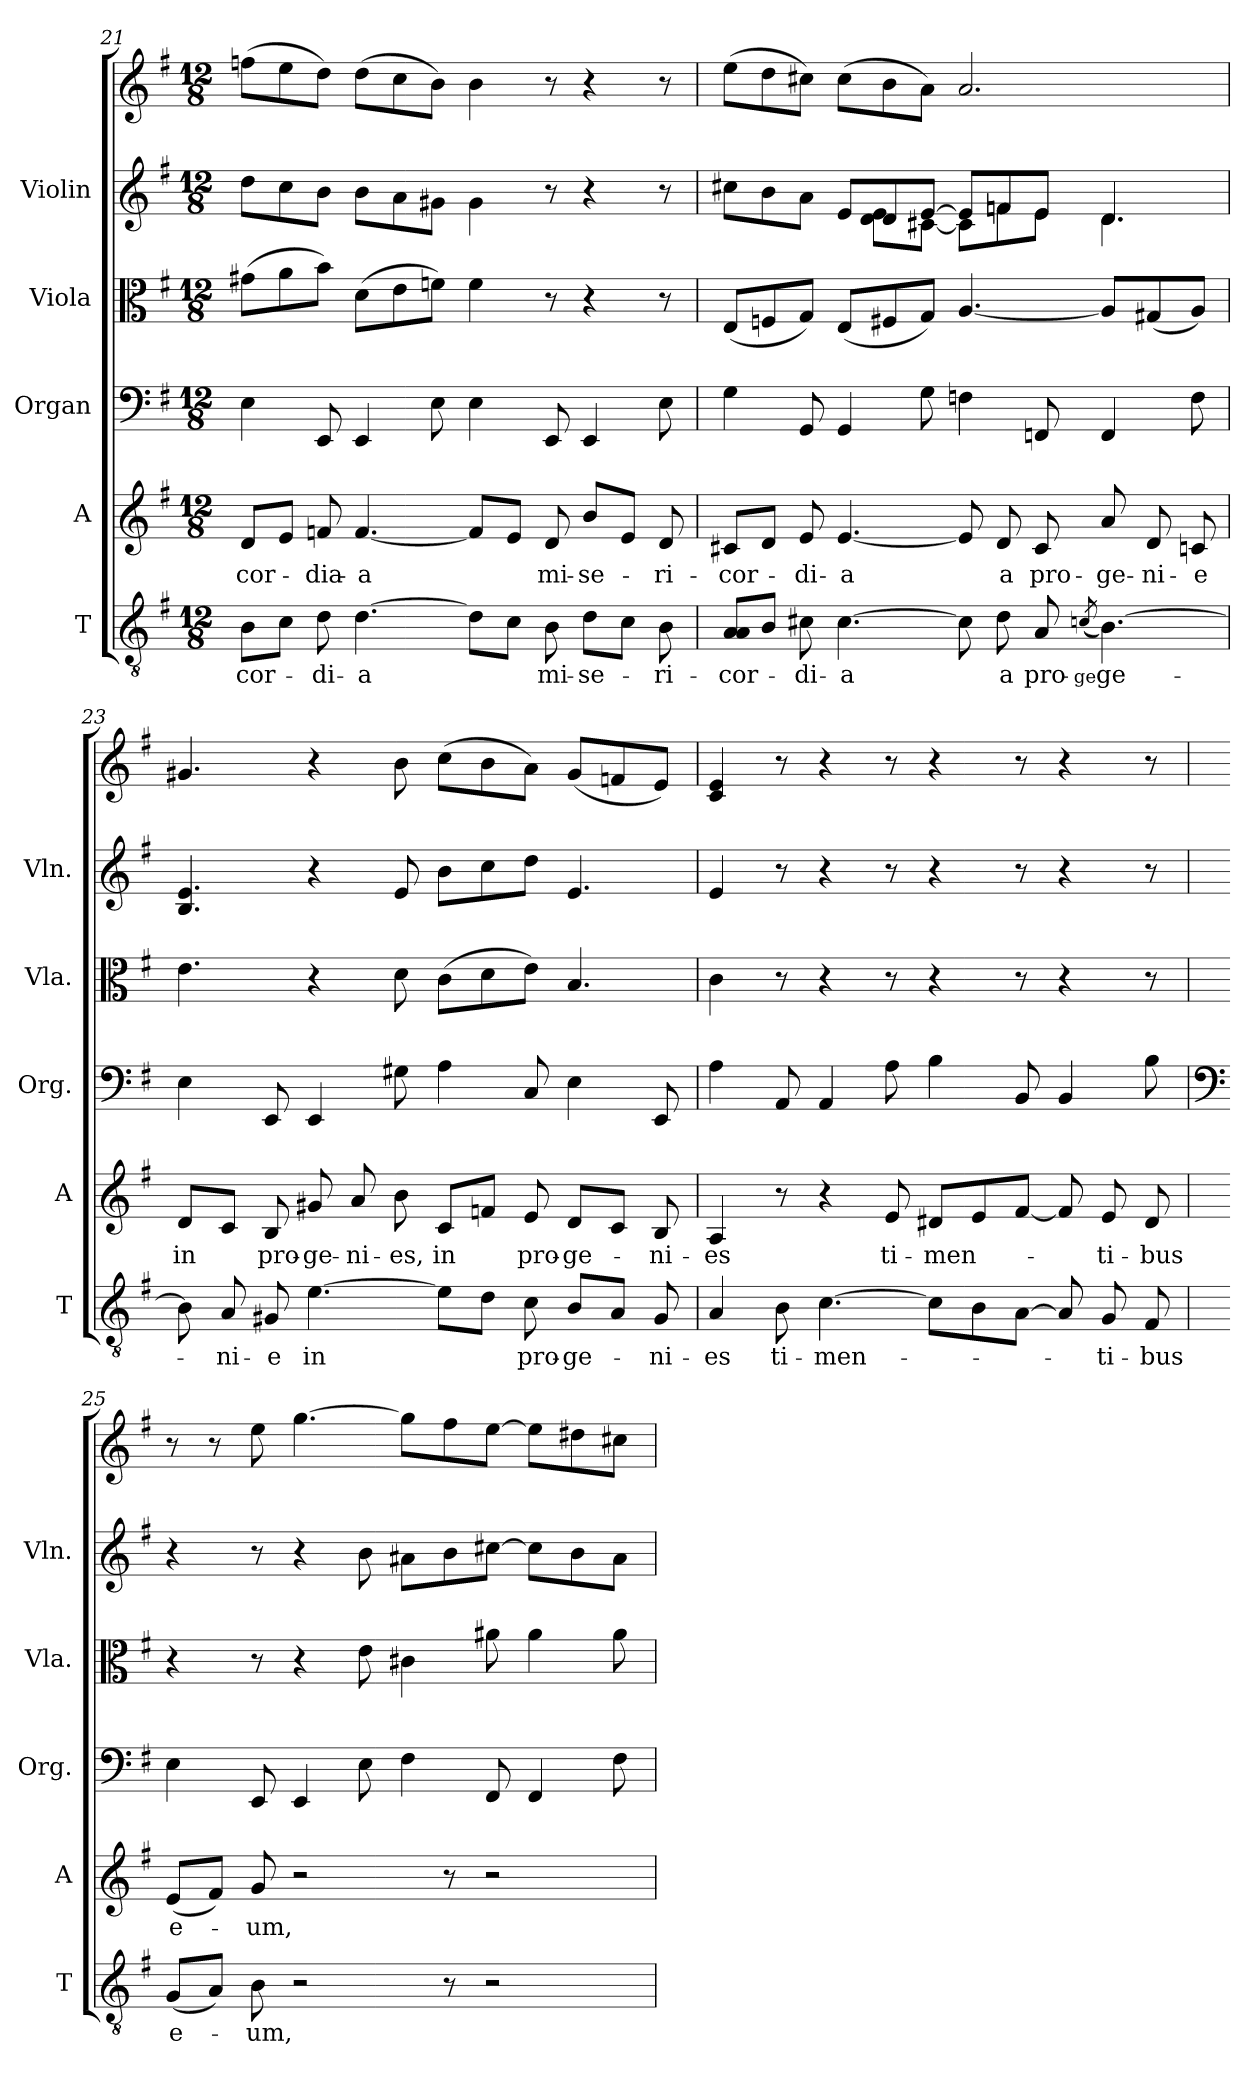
**kern	**text	**kern	**text	**kern	**kern	**kern	**kern
*part5	*part5	*part4	*part4	*part3	*part2	*part1	*part1
*staff6	*staff6	*staff5	*staff5	*staff4	*staff3	*staff2	*staff1
*I"T	*	*I"A	*	*I"Organ	*I"Viola	*I"Violin	*
*I'T	*	*I'A	*	*I'Org.	*I'Vla.	*I'Vln.	*
!!LO:PB:g=z
*clefGv2	*	*clefG2	*	*clefF4	*clefC3	*clefG2	*clefG2
*k[f#]	*	*k[f#]	*	*k[f#]	*k[f#]	*k[f#]	*k[f#]
*M12/8	*	*M12/8	*	*M12/8	*M12/8	*M12/8	*M12/8
=21	=21	=21	=21	=21	=21	=21	=21
8B\L	-cor-	8d/L	-cor-	4E\	(>8g#X\L	8dd\L	(>8ffn\L
8c\J	.	8e/J	.	.	8a\	8cc\	8ee\
8d\	-di-	8fn/	-dia-	8EE/	8b\J)	8b\J	8dd\J)
[4.d\	-a	[4.f/	-a	4EE/	(>8d\L	8b\L	(>8dd\L
.	.	.	.	.	8e\	8a\	8cc\
.	.	.	.	8E\	8fn\J)	8g#X\J	8b\J)
8d\L]	.	8f/L]	.	4E\	4f\	4g#\	4b\
8c\J	.	8e/J	.	.	.	.	.
8B\	mi-	8d/	mi-	8EE/	8r	8r	8r
8d\L	-se-	8b/L	-se-	4EE/	4r	4r	4r
8c\J	.	8e/J	.	.	.	.	.
8B\	-ri-	8d/	-ri-	8E\	8r	8r	8r
=22	=22	=22	=22	=22	=22	=22	=22
*	*	*	*	*	*	*^	*
8A/ 8A/L	-cor-	8c#X/L	-cor-	4G\	(8E/L	8cc#X\L	2ryy	(>8ee\L
8B/J	.	8d/J	.	.	8Fn/	8b\	.	8dd\
8c#X\	-di-	8e/	-di-	8GG/	8G/J)	8a\J	.	8cc#X\J)
[4.c#\	-a	[4.e/	-a	4GG/	(8E/L	8e/L	.	(>8cc#\L
.	.	.	.	.	8F#X/	8d/	8d\ 8e\L	8b\
.	.	.	.	8G\	8G/J)	[8e/J	[8c#X\J	8a\J)
8c#\]	.	8e/]	.	4Fn\	[4.A/	8e/L]	8c#\L]	2.a/
8d\	a	8d/	a	.	.	8fn/	8fn\	.
8A/	pro-	8c#/	pro-	8FFn/	.	8e/J	8e\J	.
(8qcn/	-ge-	.	.	.	.	.	.	.
[4.B\)	-ge-	8a/	-ge-	4FF/	8A/L]	4.d/	4.d\	.
.	.	8d/	-ni-	.	(8G#X/	.	.	.
.	.	8cn/	-e	8F\	8A/J)	.	.	.
*	*	*	*	*	*	*v	*v	*
!!LO:LB:g=z
=23	=23	=23	=23	=23	=23	=23	=23
8B\]	.	8d/L	in	4E\	4.e\	4.B/ 4.e/	4.g#X/
8A/	-ni-	8c/J	.	.	.	.	.
8G#X/	-e	8B/	pro-	8EE/	.	.	.
[4.e\	in	8g#X/	-ge-	4EE/	4r	4r	4r
.	.	8a/	-ni-	.	.	.	.
.	.	8b\	-es,	8G#X\	8d\	8e/	8b\
8e\L]	.	8c/L	in	4A\	(>8c\L	8b\L	(8cc\L
8d\J	.	8fn/J	.	.	8d\	8cc\	8b\
8c\	pro-	8e/	pro-	8C/	8e\J)	8dd\J	8a\J)
8B/L	-ge-	8d/L	-ge-	4E\	4.B/	4.e/	(8g#/L
8A/J	.	8c/J	.	.	.	.	8fn/
8G#/	-ni-	8B/	-ni-	8EE/	.	.	8e/J)
=24	=24	=24	=24	=24	=24	=24	=24
4A/	-es	4A/	-es	4A\	4c\	4e/	4c/ 4e/
8B\	ti-	8r	.	8AA/	8r	8r	8r
[4.c\	-men-	4r	.	4AA/	4r	4r	4r
.	.	8e/	ti-	8A\	8r	8r	8r
8c\L]	.	8d#X/L	-men-	4B\	4r	4r	4r
8B\	.	8e/	.	.	.	.	.
[8A\J	.	[8f#/J	.	8BB/	8r	8r	8r
8A/]	.	8f#/]	.	4BB/	4r	4r	4r
8G/	-ti-	8e/	-ti-	.	.	.	.
8F#/	-bus	8d#/	-bus	8B\	8r	8r	8r
!!LO:PB:g=z
=25	=25	=25	=25	=25	=25	=25	=25
*	*	*	*	*clefF4	*	*	*
(8G/L	e-	(8e/L	e-	4E\	4r	4r	8r
8A/J)	.	8f#/J)	.	.	.	.	8r
8B\	-um,	8g/	-um,	8EE/	8r	8r	8ee\
2r	.	2r	.	4EE/	4r	4r	[4.gg\
.	.	.	.	8E\	8e\	8b\	.
.	.	.	.	4F#\	4c#X\	8a#X\L	8gg\L]
8r	.	8r	.	.	.	8b\	8ff#\
2r	.	2r	.	8FF#/	8a#X\	[8cc#X\J	[8ee\J
.	.	.	.	4FF#/	4a#\	8cc#\L]	8ee\L]
.	.	.	.	.	.	8b\	8dd#X\
.	.	.	.	8F#\	8a#\	8a#\J	8cc#X\J
=	=	=	=	=	=	=	=
*-	*-	*-	*-	*-	*-	*-	*-
